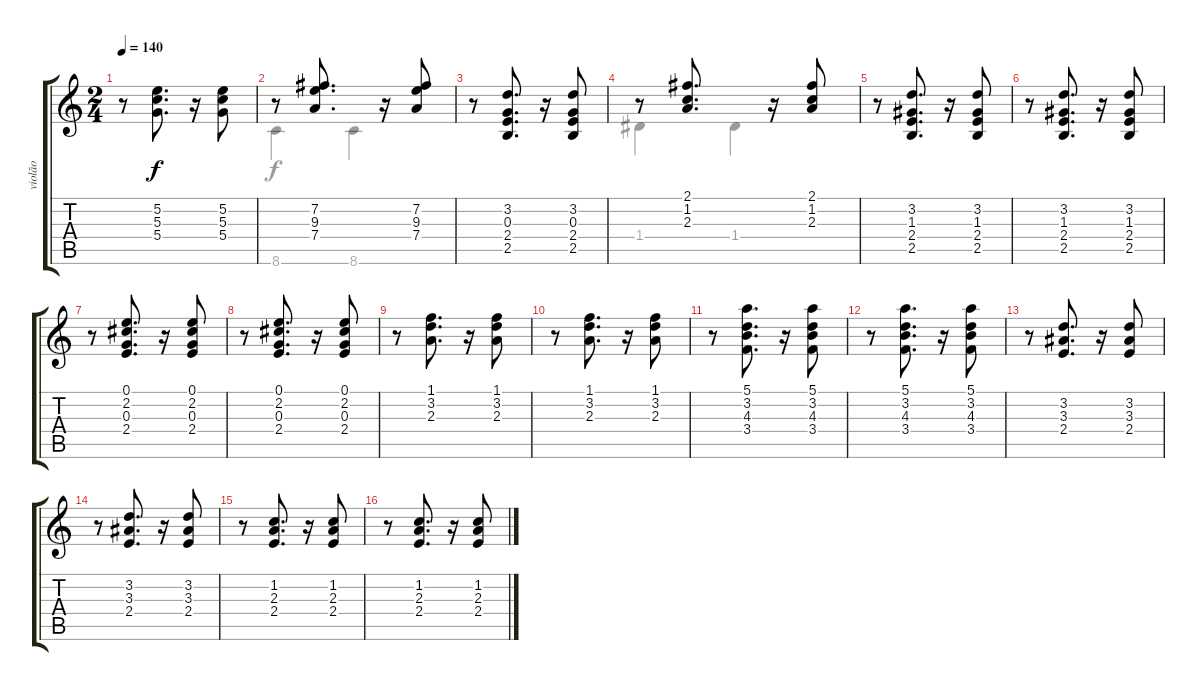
\track ("violão" "violão") {instrument acousticguitarnylon}
\staff {score tabs}
\tuning (E4 B3 G3 D3 A2 E2) {hide}
\voice
\ts (2 4)
\tempo 140
\clef g2
\ks c
r.8{dy f} (5.2 5.3 5.4).8{d} r.16 (5.2 5.3 5.4).8 |
r.8 (7.2 9.3 7.4).8{d} r.16 (7.2 9.3 7.4).8 |
r.8 (3.2 0.3 2.4 2.5).8{d} r.16 (3.2 0.3 2.4 2.5).8 |
r.8 (2.1 1.2 2.3).8{d} r.16 (2.1 1.2 2.3).8 |
r.8 (3.2 1.3 2.4 2.5).8{d} r.16 (3.2 1.3 2.4 2.5).8 |
r.8 (3.2 1.3 2.4 2.5).8{d} r.16 (3.2 1.3 2.4 2.5).8 |
r.8 (0.1 2.2 0.3 2.4).8{d} r.16 (0.1 2.2 0.3 2.4).8 |
r.8 (0.1 2.2 0.3 2.4).8{d} r.16 (0.1 2.2 0.3 2.4).8 |
r.8 (1.1 3.2 2.3).8{d} r.16 (1.1 3.2 2.3).8 |
r.8 (1.1 3.2 2.3).8{d} r.16 (1.1 3.2 2.3).8 |
r.8 (5.1 3.2 4.3 3.4).8{d} r.16 (5.1 3.2 4.3 3.4).8 |
r.8 (5.1 3.2 4.3 3.4).8{d} r.16 (5.1 3.2 4.3 3.4).8 |
r.8 (3.2 3.3 2.4).8{d} r.16 (3.2 3.3 2.4).8 |
r.8 (3.2 3.3 2.4).8{d} r.16 (3.2 3.3 2.4).8 |
r.8 (1.2 2.3 2.4).8{d} r.16 (1.2 2.3 2.4).8 |
r.8 (1.2 2.3 2.4).8{d} r.16 (1.2 2.3 2.4).8
\voice
\clef g2
\ottava regular
\simile none
\ks c
|
8.6.4 8.6.4 |
|
1.4.4 1.4.4 |
|
|
|
|
|
|
|
|
|
|
|
